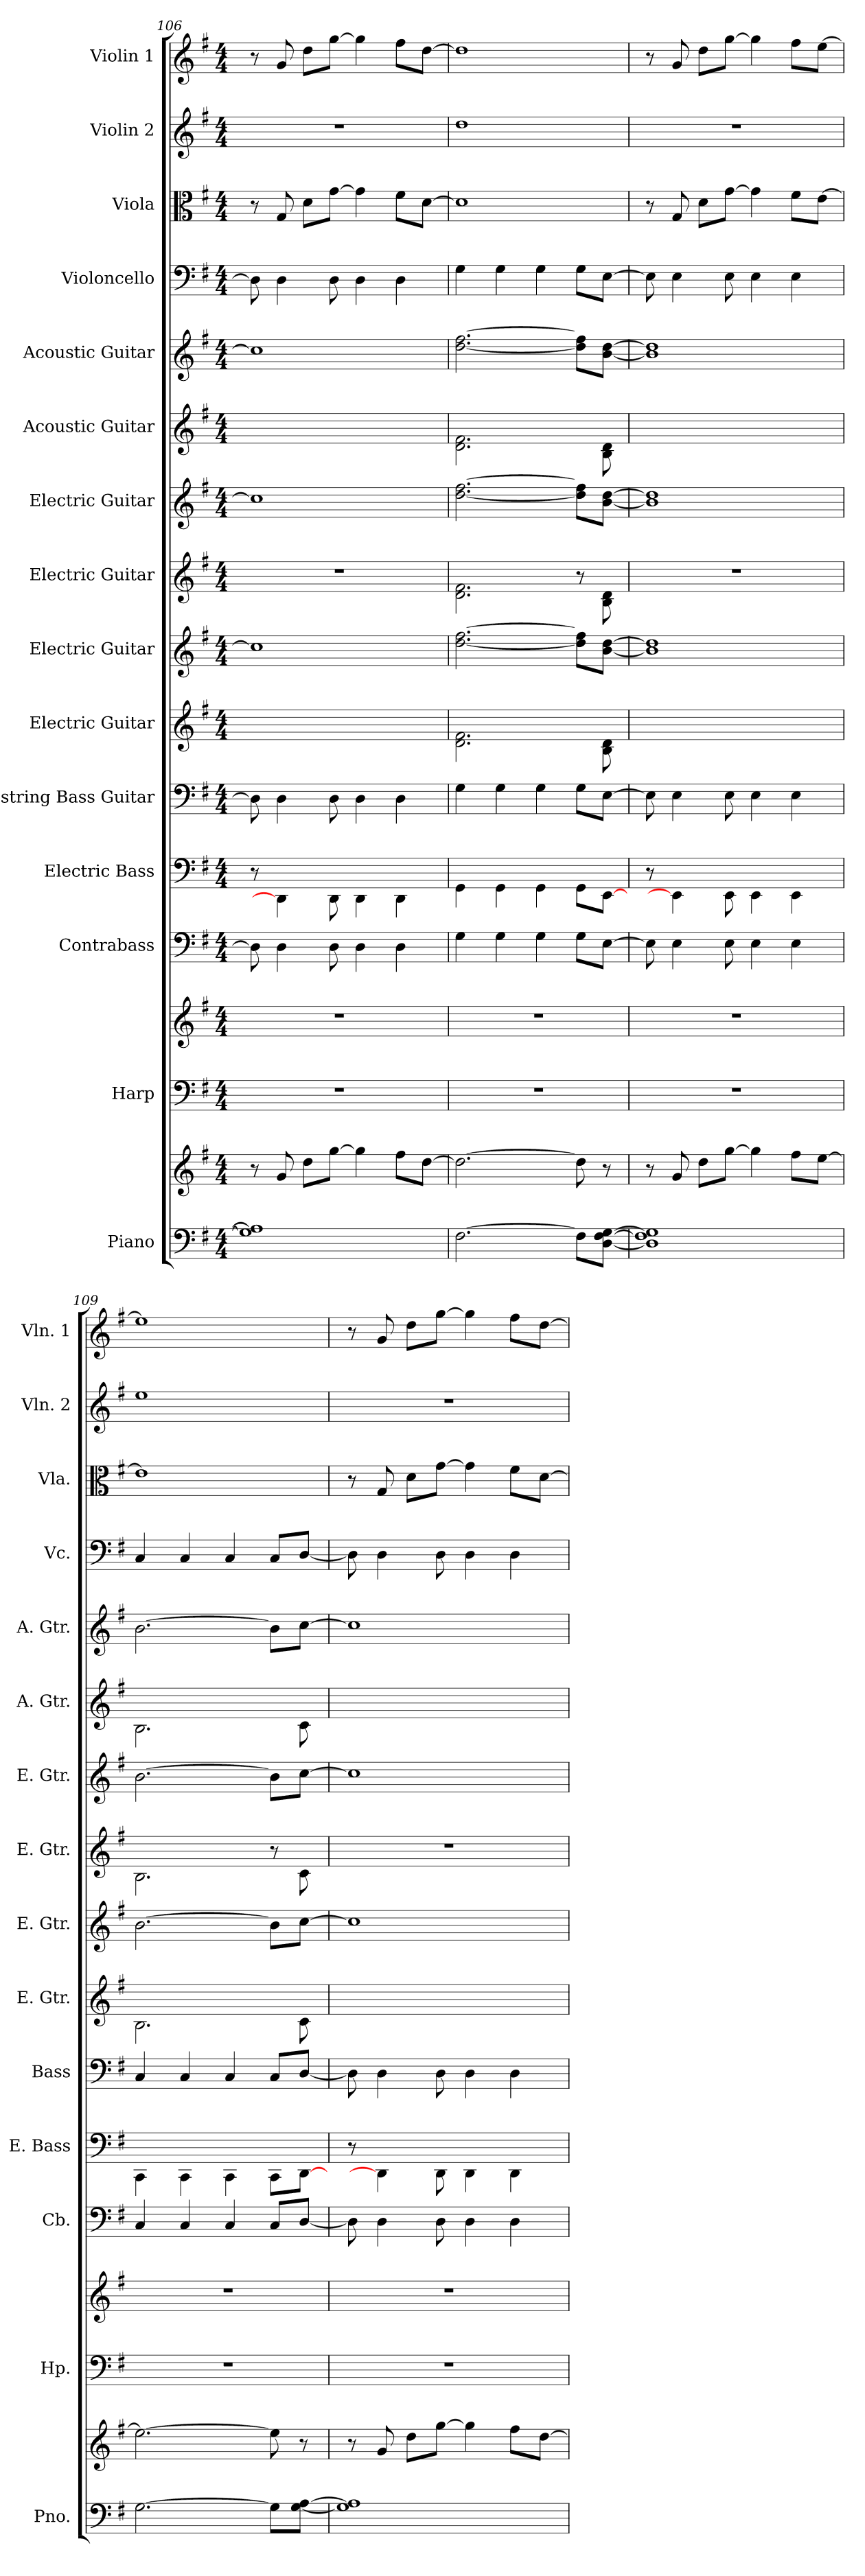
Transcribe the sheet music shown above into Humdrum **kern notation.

**kern	**kern	**kern	**kern	**kern	**kern	**kern	**kern	**kern	**kern	**kern	**kern	**kern	**kern	**kern	**kern	**kern
*part15	*part15	*part14	*part14	*part13	*part12	*part11	*part10	*part9	*part8	*part7	*part6	*part5	*part4	*part3	*part2	*part1
*staff17	*staff16	*staff15	*staff14	*staff13	*staff12	*staff11	*staff10	*staff9	*staff8	*staff7	*staff6	*staff5	*staff4	*staff3	*staff2	*staff1
*I"Piano	*	*I"Harp	*	*I"Contrabass	*I"Electric Bass	*I"4-string Bass Guitar	*I"Electric Guitar	*I"Electric Guitar	*I"Electric Guitar	*I"Electric Guitar	*I"Acoustic Guitar	*I"Acoustic Guitar	*I"Violoncello	*I"Viola	*I"Violin 2	*I"Violin 1
*I'Pno.	*	*I'Hp.	*	*I'Cb.	*I'E. Bass	*I'Bass	*I'E. Gtr.	*I'E. Gtr.	*I'E. Gtr.	*I'E. Gtr.	*I'A. Gtr.	*I'A. Gtr.	*I'Vc.	*I'Vla.	*I'Vln. 2	*I'Vln. 1
*clefF4	*clefG2	*clefF4	*clefG2	*clefF4	*	*clefF4	*	*clefG2	*	*clefG2	*	*clefG2	*clefF4	*clefC3	*clefG2	*clefG2
*	*	*	*	*ITrd7c12	*	*ITrd7c12	*	*ITrd7c12	*	*ITrd7c12	*	*ITrd7c12	*	*	*	*
*k[f#]	*k[f#]	*k[f#]	*k[f#]	*k[f#]	*k[f#]	*k[f#]	*k[f#]	*k[f#]	*k[f#]	*k[f#]	*k[f#]	*k[f#]	*k[f#]	*k[f#]	*k[f#]	*k[f#]
*G:	*G:	*G:	*G:	*G:	*G:	*G:	*G:	*G:	*G:	*G:	*G:	*G:	*G:	*G:	*G:	*G:
*M4/4	*M4/4	*M4/4	*M4/4	*M4/4	*M4/4	*M4/4	*M4/4	*M4/4	*M4/4	*M4/4	*M4/4	*M4/4	*M4/4	*M4/4	*M4/4	*M4/4
=106	=106	=106	=106	=106	=106	=106	=106	=106	=106	=106	=106	=106	=106	=106	=106	=106
1G] 1A]	8r	1r	1r	8DD\]	8r	8DD\]	1ryy	1c]	1r	1c]	1ryy	1c]	8D\]	8r	1r	8r
.	8g/	.	.	4DD\	4DD\]	4DD\	.	.	.	.	.	.	4D\	8G/	.	8g/
.	8dd\L	.	.	.	.	.	.	.	.	.	.	.	.	8d\L	.	8dd\L
.	[8gg\J	.	.	8DD\	8DD\	8DD\	.	.	.	.	.	.	8D\	[8g\J	.	[8gg\J
.	4gg\]	.	.	4DD\	4DD\	4DD\	.	.	.	.	.	.	4D\	4g\]	.	4gg\]
.	8ff#\L	.	.	4DD\	4DD\	4DD\	.	.	.	.	.	.	4D\	8f#\L	.	8ff#\L
.	[8dd\J	.	.	.	.	.	.	.	.	.	.	.	.	[8d\J	.	[8dd\J
=107	=107	=107	=107	=107	=107	=107	=107	=107	=107	=107	=107	=107	=107	=107	=107	=107
[2.F#\	2.dd\_	1r	1r	4GG\	4GG\	4GG\	2.d\ 2.f#\	[2.d\ [2.f#\	2.d\ 2.f#\	[2.d\ [2.f#\	2.d\ 2.f#\	[2.d\ [2.f#\	4G\	1d]	1dd	1dd]
.	.	.	.	4GG\	4GG\	4GG\	.	.	.	.	.	.	4G\	.	.	.
.	.	.	.	4GG\	4GG\	4GG\	.	.	.	.	.	.	4G\	.	.	.
8F#\L]	8dd\]	.	.	8GG\L	8GG\L	8GG\L	8ryy	8d\] 8f#\]L	8r	8d\] 8f#\]L	8ryy	8d\] 8f#\]L	8G\L	.	.	.
[8D\ [8F#\ [8G\J	8r	.	.	[8EE\J	[8EE\J	[8EE\J	8B\ 8d\	[8B\ [8d\J	8B\ 8d\	[8B\ [8d\J	8B\ 8d\	[8B\ [8d\J	[8E\J	.	.	.
!!LO:PB:g=z
=108	=108	=108	=108	=108	=108	=108	=108	=108	=108	=108	=108	=108	=108	=108	=108	=108
1D] 1F#] 1G]	8r	1r	1r	8EE\]	8r	8EE\]	1ryy	1B] 1d]	1r	1B] 1d]	1ryy	1B] 1d]	8E\]	8r	1r	8r
.	8g/	.	.	4EE\	4EE\]	4EE\	.	.	.	.	.	.	4E\	8G/	.	8g/
.	8dd\L	.	.	.	.	.	.	.	.	.	.	.	.	8d\L	.	8dd\L
.	[8gg\J	.	.	8EE\	8EE\	8EE\	.	.	.	.	.	.	8E\	[8g\J	.	[8gg\J
.	4gg\]	.	.	4EE\	4EE\	4EE\	.	.	.	.	.	.	4E\	4g\]	.	4gg\]
.	8ff#\L	.	.	4EE\	4EE\	4EE\	.	.	.	.	.	.	4E\	8f#\L	.	8ff#\L
.	[8ee\J	.	.	.	.	.	.	.	.	.	.	.	.	[8e\J	.	[8ee\J
=109	=109	=109	=109	=109	=109	=109	=109	=109	=109	=109	=109	=109	=109	=109	=109	=109
[2.G\	2.ee\_	1r	1r	4CC/	4CC\	4CC/	2.B\	[2.B\	2.B\	[2.B\	2.B\	[2.B\	4C/	1e]	1ee	1ee]
.	.	.	.	4CC/	4CC\	4CC/	.	.	.	.	.	.	4C/	.	.	.
.	.	.	.	4CC/	4CC\	4CC/	.	.	.	.	.	.	4C/	.	.	.
8G\L]	8ee\]	.	.	8CC/L	8CC\L	8CC/L	8ryy	8B\L]	8r	8B\L]	8ryy	8B\L]	8C/L	.	.	.
[8G\ [8A\J	8r	.	.	[8DD/J	[8DD\J	[8DD/J	8c\	[8c\J	8c\	[8c\J	8c\	[8c\J	[8D/J	.	.	.
=110	=110	=110	=110	=110	=110	=110	=110	=110	=110	=110	=110	=110	=110	=110	=110	=110
1G] 1A]	8r	1r	1r	8DD\]	8r	8DD\]	1ryy	1c]	1r	1c]	1ryy	1c]	8D\]	8r	1r	8r
.	8g/	.	.	4DD\	4DD\]	4DD\	.	.	.	.	.	.	4D\	8G/	.	8g/
.	8dd\L	.	.	.	.	.	.	.	.	.	.	.	.	8d\L	.	8dd\L
.	[8gg\J	.	.	8DD\	8DD\	8DD\	.	.	.	.	.	.	8D\	[8g\J	.	[8gg\J
.	4gg\]	.	.	4DD\	4DD\	4DD\	.	.	.	.	.	.	4D\	4g\]	.	4gg\]
.	8ff#\L	.	.	4DD\	4DD\	4DD\	.	.	.	.	.	.	4D\	8f#\L	.	8ff#\L
.	[8dd\J	.	.	.	.	.	.	.	.	.	.	.	.	[8d\J	.	[8dd\J
=	=	=	=	=	=	=	=	=	=	=	=	=	=	=	=	=
*-	*-	*-	*-	*-	*-	*-	*-	*-	*-	*-	*-	*-	*-	*-	*-	*-
